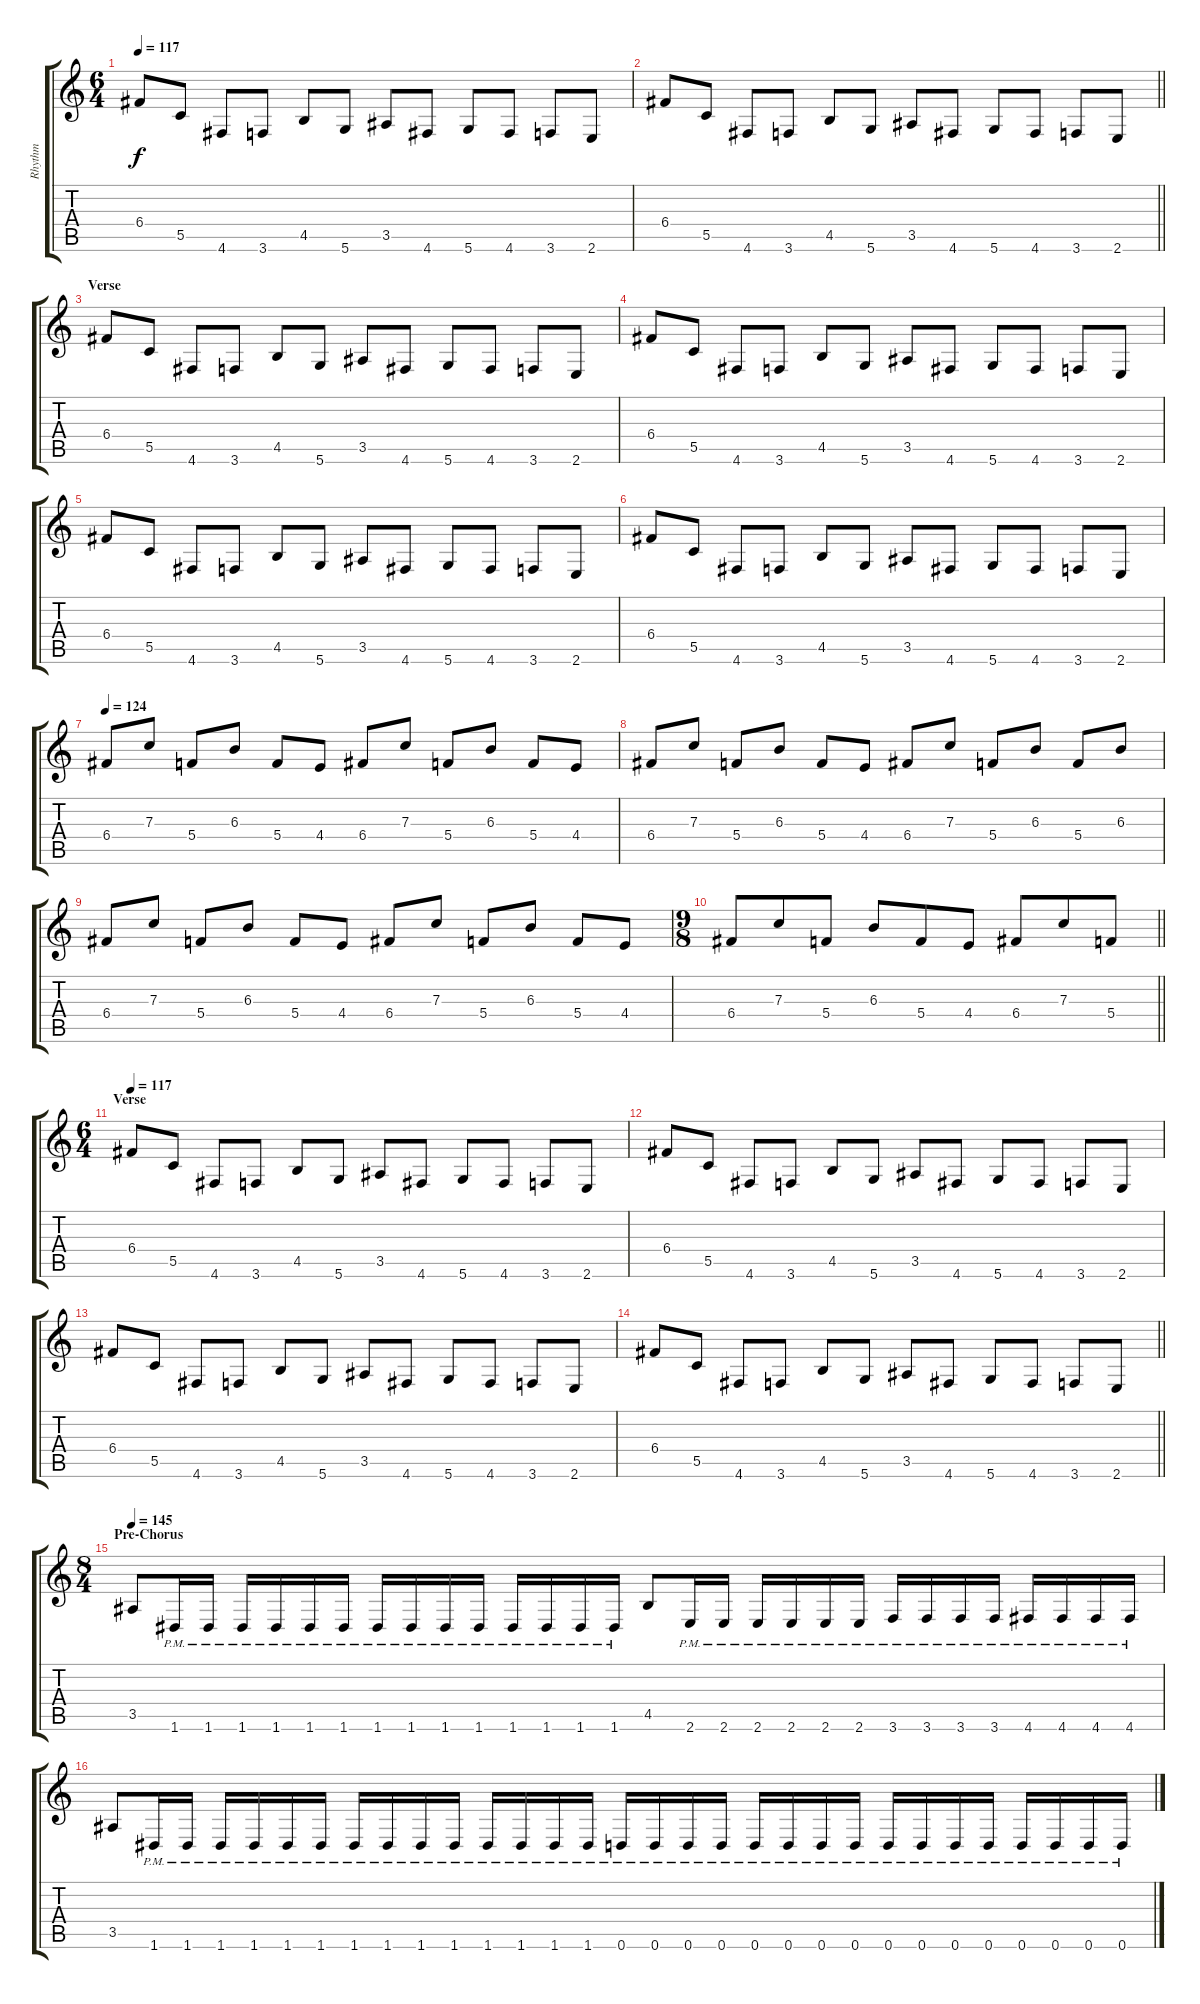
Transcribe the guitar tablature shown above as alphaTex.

\track ("Rhythm" "Rhythm") {instrument overdrivenguitar}
\staff {score tabs}
\tuning (D4 A3 F3 C3 G2 D2) {hide}
\ts (6 4)
\tempo 117
\clef g2
\ks c
6.4.8{dy f} 5.5.8 4.6.8 3.6.8 4.5.8 5.6.8 3.5.8 4.6.8 5.6.8 4.6.8 3.6.8 2.6.8 |
\barLineRight lightlight
6.4.8 5.5.8 4.6.8 3.6.8 4.5.8 5.6.8 3.5.8 4.6.8 5.6.8 4.6.8 3.6.8 2.6.8 |
\section ("" "Verse")
6.4.8 5.5.8 4.6.8 3.6.8 4.5.8 5.6.8 3.5.8 4.6.8 5.6.8 4.6.8 3.6.8 2.6.8 |
6.4.8 5.5.8 4.6.8 3.6.8 4.5.8 5.6.8 3.5.8 4.6.8 5.6.8 4.6.8 3.6.8 2.6.8 |
6.4.8 5.5.8 4.6.8 3.6.8 4.5.8 5.6.8 3.5.8 4.6.8 5.6.8 4.6.8 3.6.8 2.6.8 |
6.4.8 5.5.8 4.6.8 3.6.8 4.5.8 5.6.8 3.5.8 4.6.8 5.6.8 4.6.8 3.6.8 2.6.8 |
\tempo 124
6.4.8 7.3.8 5.4.8 6.3.8 5.4.8 4.4.8 6.4.8 7.3.8 5.4.8 6.3.8 5.4.8 4.4.8 |
6.4.8 7.3.8 5.4.8 6.3.8 5.4.8 4.4.8 6.4.8 7.3.8 5.4.8 6.3.8 5.4.8 6.3.8 |
6.4.8 7.3.8 5.4.8 6.3.8 5.4.8 4.4.8 6.4.8 7.3.8 5.4.8 6.3.8 5.4.8 4.4.8 |
\ts (9 8)
\barLineRight lightlight
6.4.8 7.3.8 5.4.8 6.3.8 5.4.8 4.4.8 6.4.8 7.3.8 5.4.8 |
\ts (6 4)
\section ("" "Verse")
\tempo 117
6.4.8 5.5.8 4.6.8 3.6.8 4.5.8 5.6.8 3.5.8 4.6.8 5.6.8 4.6.8 3.6.8 2.6.8 |
6.4.8 5.5.8 4.6.8 3.6.8 4.5.8 5.6.8 3.5.8 4.6.8 5.6.8 4.6.8 3.6.8 2.6.8 |
6.4.8 5.5.8 4.6.8 3.6.8 4.5.8 5.6.8 3.5.8 4.6.8 5.6.8 4.6.8 3.6.8 2.6.8 |
\barLineRight lightlight
6.4.8 5.5.8 4.6.8 3.6.8 4.5.8 5.6.8 3.5.8 4.6.8 5.6.8 4.6.8 3.6.8 2.6.8 |
\ts (8 4)
\section ("" "Pre-Chorus")
\tempo 145
3.5.8 1.6{pm}.16 1.6{pm}.16 1.6{pm}.16 1.6{pm}.16 1.6{pm}.16 1.6{pm}.16 1.6{pm}.16 1.6{pm}.16 1.6{pm}.16 1.6{pm}.16 1.6{pm}.16 1.6{pm}.16 1.6{pm}.16 1.6{pm}.16 4.5.8 2.6{pm}.16 2.6{pm}.16 2.6{pm}.16 2.6{pm}.16 2.6{pm}.16 2.6{pm}.16 3.6{pm}.16 3.6{pm}.16 3.6{pm}.16 3.6{pm}.16 4.6{pm}.16 4.6{pm}.16 4.6{pm}.16 4.6{pm}.16 |
3.5.8 1.6{pm}.16 1.6{pm}.16 1.6{pm}.16 1.6{pm}.16 1.6{pm}.16 1.6{pm}.16 1.6{pm}.16 1.6{pm}.16 1.6{pm}.16 1.6{pm}.16 1.6{pm}.16 1.6{pm}.16 1.6{pm}.16 1.6{pm}.16 0.6{pm}.16 0.6{pm}.16 0.6{pm}.16 0.6{pm}.16 0.6{pm}.16 0.6{pm}.16 0.6{pm}.16 0.6{pm}.16 0.6{pm}.16 0.6{pm}.16 0.6{pm}.16 0.6{pm}.16 0.6{pm}.16 0.6{pm}.16 0.6{pm}.16 0.6{pm}.16
